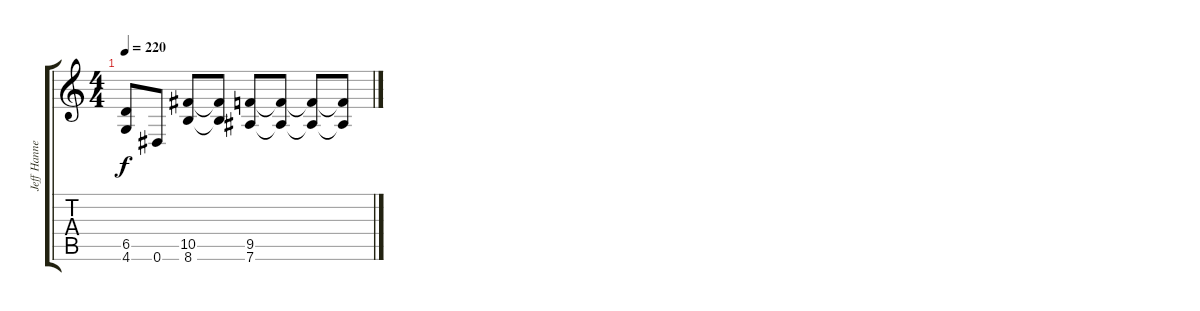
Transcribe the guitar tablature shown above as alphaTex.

\track ("Jeff Hanneman" "Jeff Hanne") {instrument distortionguitar}
\staff {score tabs}
\tuning (Eb4 Bb3 Gb3 Db3 Ab2 Eb2) {hide}
\ts (4 4)
\tempo 220
\clef g2
\ks c
(6.5 4.6).8{dy f} 0.6.8 (10.5 8.6).8 (10.5{t} 8.6{t}).8 (9.5 7.6).8 (9.5{t} 7.6{t}).8 (9.5{t} 7.6{t}).8 (9.5{t} 7.6{t}).8
